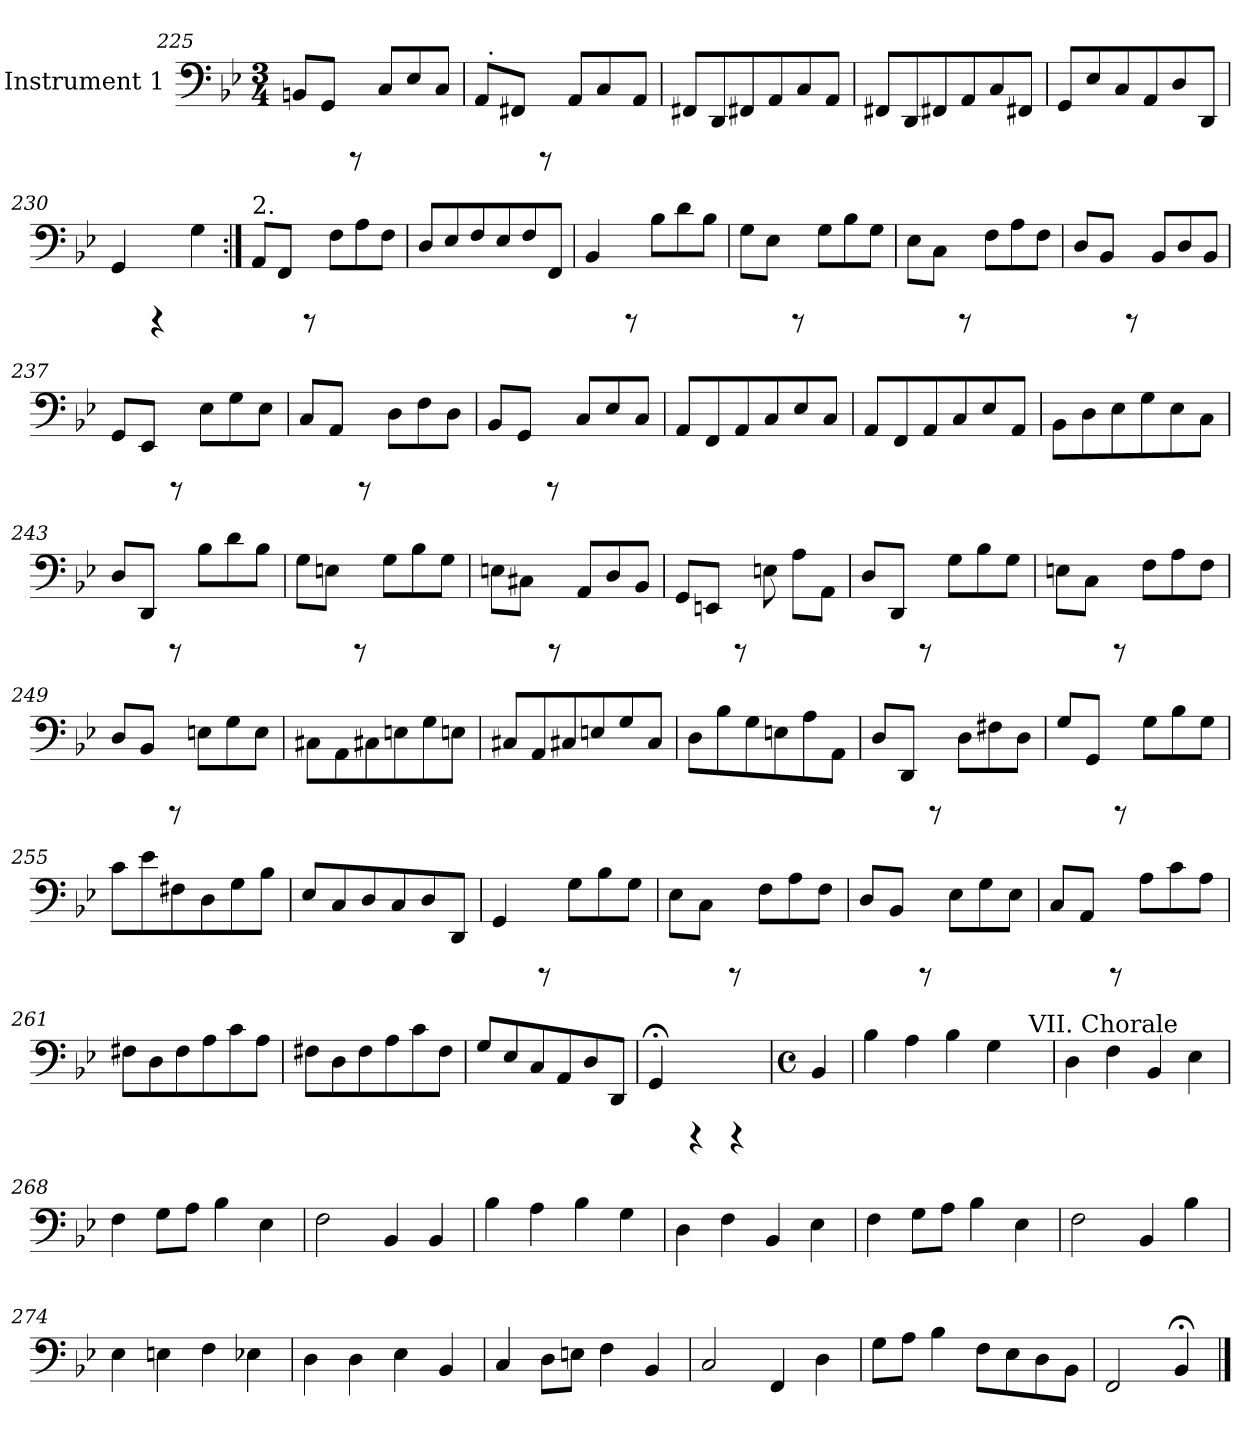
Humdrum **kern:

**kern
*part1
*staff1
*I"Instrument 1
!!LO:LB:g=z
*clefF4
*k[b-e-]
*B-:
*M3/4
=225
8BBn/L
8GG/J
8rCCC
8C/L
8E-/
8C/J
=226
*^
8AA>/L	32ryy
!	!LO:TX:a:t=.
.	2ryy
8FF#X/J	.
8rCCC	.
8AA/L	.
8C/	.
.	8..ryy
8AA/J	.
*v	*v
=227
8FF#X/L
8DD/
8FF#X/
8AA/
8C/
8AA/J
=228
8FF#X/L
8DD/
8FF#X/
8AA/
8C/
8FF#X/J
=229
8GG/L
8E-/
8C/
8AA/
8D/
8DD/J
=230
4GG/
4rCCC
4G\
!!LO:LB:g=z
=231:|!
!LO:TX:a:t=2.
8AA/L
8FF/J
8rCCC
8F\L
8A\
8F\J
=232
8D/L
8E-/
8F/
8E-/
8F/
8FF/J
=233
4BB-/
8rCCC
8B-\L
8d\
8B-\J
=234
8G\L
8E-\J
8rCCC
8G\L
8B-\
8G\J
=235
8E-\L
8C\J
8rCCC
8F\L
8A\
8F\J
=236
8D/L
8BB-/J
8rCCC
8BB-/L
8D/
8BB-/J
=237
8GG/L
8EE-/J
8rCCC
8E-\L
8G\
8E-\J
!!LO:PB:g=z
=238
8C/L
8AA/J
8rCCC
8D\L
8F\
8D\J
=239
8BB-/L
8GG/J
8rCCC
8C/L
8E-/
8C/J
=240
8AA/L
8FF/
8AA/
8C/
8E-/
8C/J
=241
8AA/L
8FF/
8AA/
8C/
8E-/
8AA/J
=242
8BB-\L
8D\
8E-\
8G\
8E-\
8C\J
=243
8D/L
8DD/J
8rCCC
8B-\L
8d\
8B-\J
=244
8G\L
8En\J
8rCCC
8G\L
8B-\
8G\J
!!LO:LB:g=z
=245
8En\L
8C#X\J
8rCCC
8AA/L
8D/
8BB-/J
=246
8GG/L
8EEn/J
8rCCC
8E\
8A\L
8AA\J
=247
8D/L
8DD/J
8rCCC
8G\L
8B-\
8G\J
=248
8En\L
8C\J
8rCCC
8F\L
8A\
8F\J
=249
8D/L
8BB-/J
8rCCC
8En\L
8G\
8E\J
=250
8C#X\L
8AA\
8C#X\
8E\
8G\
8En\J
!!LO:LB:g=z
=251
8C#X/L
8AA/
8C#X/
8En/
8G/
8C#/J
=252
8D\L
8B-\
8G\
8En\
8A\
8AA\J
=253
8D/L
8DD/J
8rCCC
8D\L
8F#X\
8D\J
=254
8G/L
8GG/J
8rCCC
8G\L
8B-\
8G\J
=255
8c\L
8e-\
8F#X\
8D\
8G\
8B-\J
=256
8E-/L
8C/
8D/
8C/
8D/
8DD/J
=257
4GG/
8rCCC
8G\L
8B-\
8G\J
!!LO:LB:g=z
=258
8E-\L
8C\J
8rCCC
8F\L
8A\
8F\J
=259
8D/L
8BB-/J
8rCCC
8E-\L
8G\
8E-\J
=260
8C/L
8AA/J
8rCCC
8A\L
8c\
8A\J
=261
8F#X\L
8D\
8F#\
8A\
8c\
8A\J
=262
8F#X\L
8D\
8F#\
8A\
8c\
8F#\J
=263
8G/L
8E-/
8C/
8AA/
8D/
8DD/J
=264
4GG;</
4rCCC
4rCCC
!!LO:LB:g=z
=265!
*M4/4
*met(c)
4BB-/
=266
*^
4B-\	2ryy
4A\	.
4B-\	4ryy
4G\	8ryy
.	32.ryy
!	!LO:TX:a:t=VII. Chorale
.	16ryy
.	64ryy
*v	*v
=267
4D\
4F\
4BB-/
4E-\
=268
4F\
8G\L
8A\J
4B-\
4E-\
=269
2F\
4BB-/
4BB-/
!!LO:LB:g=z
=270
4B-\
4A\
4B-\
4G\
=271
4D\
4F\
4BB-/
4E-\
=272
4F\
8G\L
8A\J
4B-\
4E-\
=273
2F\
4BB-/
4B-\
=274
4E-\
4En\
4F\
4E-X\
!!LO:LB:g=z
=275
4D\
4D\
4E-\
4BB-/
=276
4C/
8D\L
8En\J
4F\
4BB-/
=277
2C/
4FF/
4D\
=278
8G\L
8A\J
4B-\
8F\L
8E-\
8D\
8BB-\J
=279
2FF/
4BB-;</
==
*-
